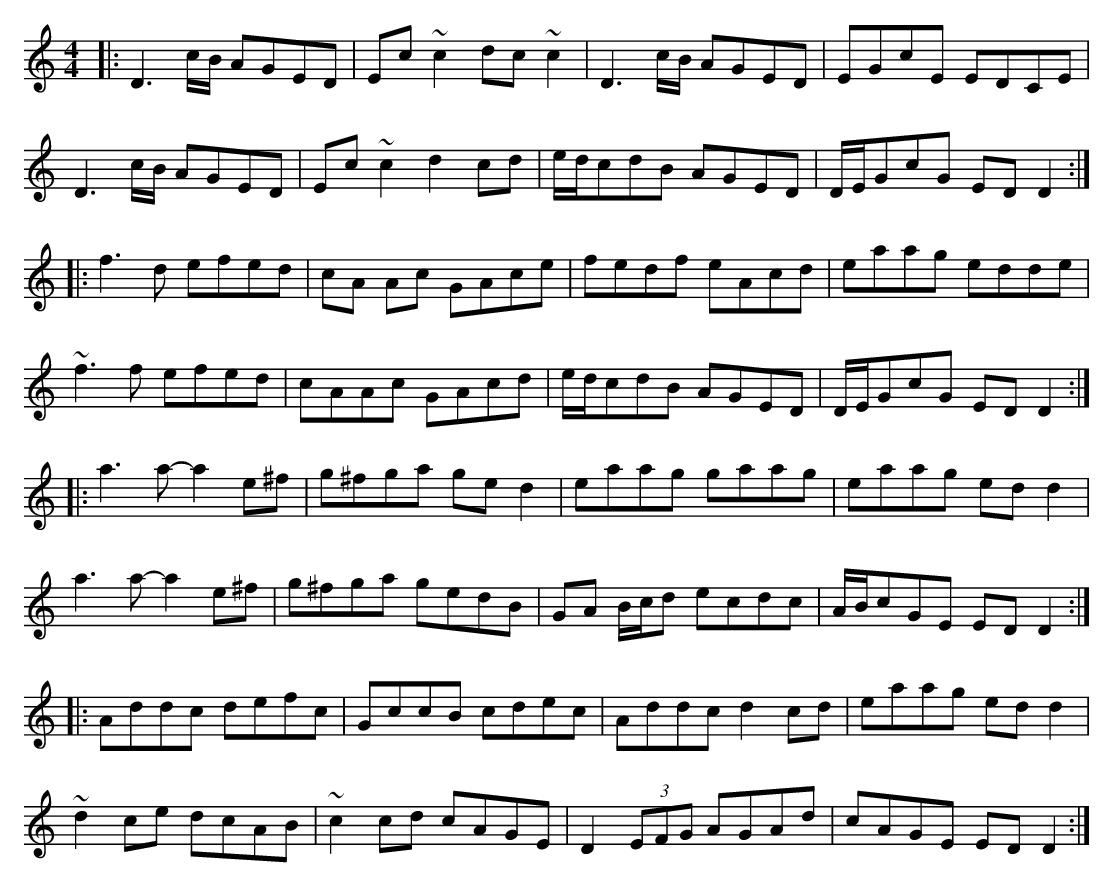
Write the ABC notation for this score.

X:1
M:4/4
K:Ddor
|:D3c/B/ AGED|Ec~c2 dc~c2|D3c/B/ AGED|EGcE EDCE|
D3c/B/ AGED|Ec~c2 d2cd|e/d/cdB AGED|D/E/GcG EDD2:|
|:f3d efed|cA Ac GAce|fedf eAcd|eaag edde|
~f3f efed|cAAc GAcd|e/d/cdB AGED|D/E/GcG EDD2:|
|:a3 a-a2 e^f|g^fga ged2|eaag gaag|eaag edd2|
a3 a-a2 e^f|g^fga gedB|GA /B/c/d ecdc|/A/B/cGE EDD2:|
|:Addc defc|GccB cdec|Addc d2 cd|eaag edd2|
~d2ce dcAB|~c2cd cAGE|D2(3EFG AGAd|cAGE EDD2:|
